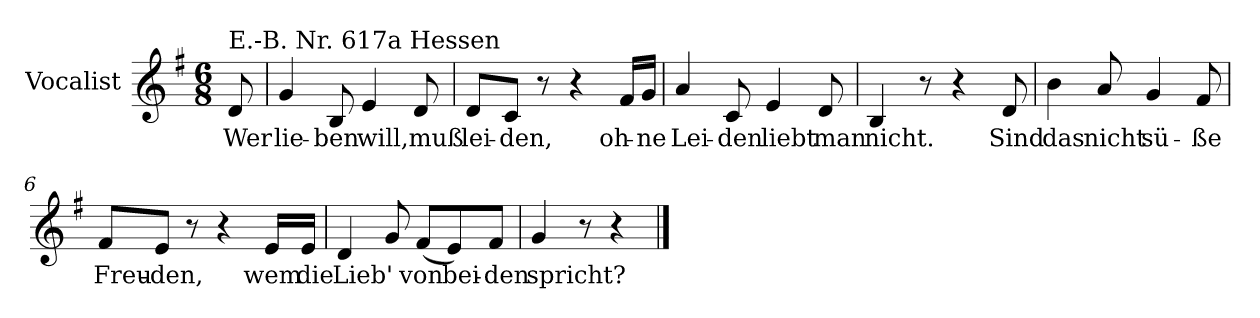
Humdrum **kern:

**kern	**text
*part1	*part1
*staff1	*staff1
*I"Vocalist	*
*k[f#]	*
*G:	*
*M6/8	*
=	=
!LO:TX:a:t=E.-B. Nr. 617a Hessen	!
8d	Wer
=1	=1
4g	lie-
8B	-ben
4e	will,
8d	muß
=2	=2
8dL	lei-
8cJ	-den,
8r	.
4r	.
16f#LL	oh-
16gJJ	-ne
=3	=3
4a	Lei-
8c	-den
4e	liebt
8d	man
=4	=4
4B	nicht.
8r	.
4r	.
8d	Sind
=5	=5
4b	das
8a	nicht
4g	sü-
8f#	-ße
=6	=6
8f#L	Freu-
8eJ	-den,
8r	.
4r	.
16eLL	wem
16eJJ	die
=7	=7
4d	Lieb'
8g	.
(8f#L	von
8e)	bei-
8f#J	-den
=8	=8
4g	spricht?
8r	.
4r	.
==	==
*-	*-
